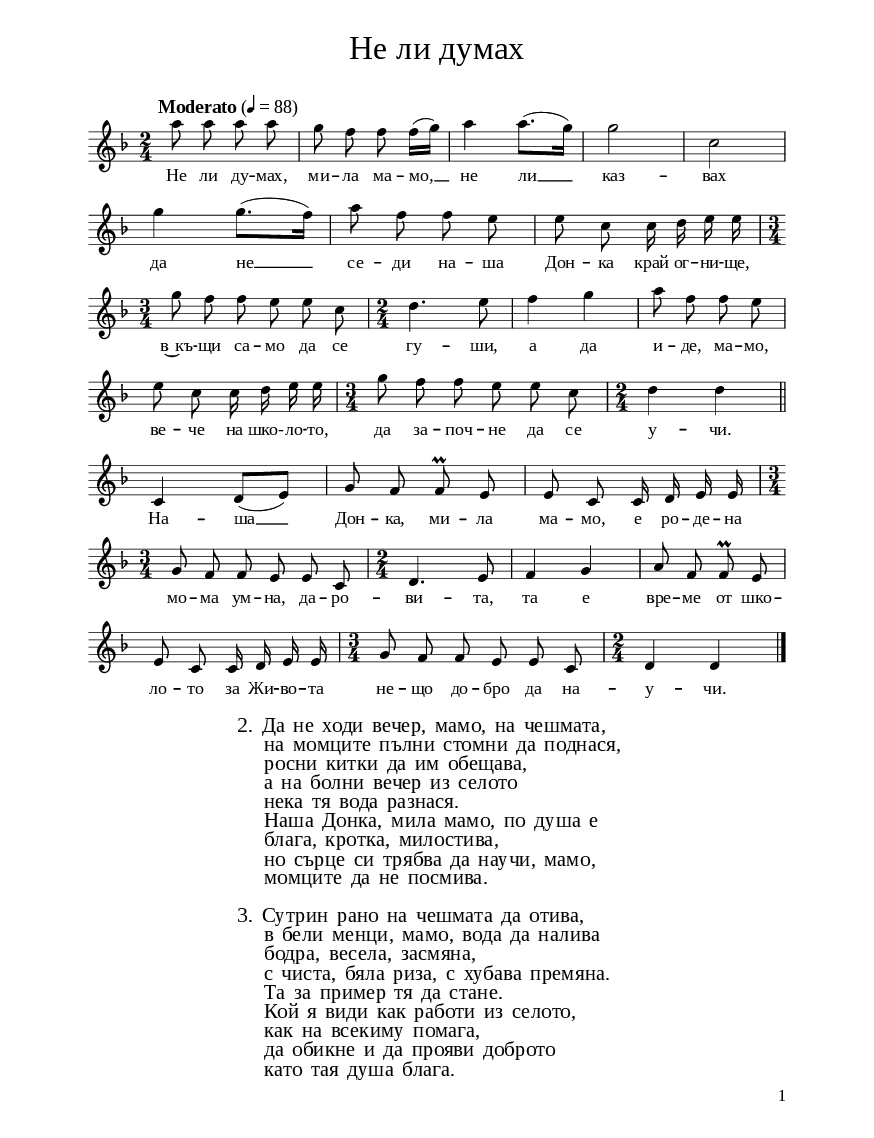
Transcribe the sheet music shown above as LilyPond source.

\version "2.24.2"

% include paper part and global functions
\include "include/globals.ily"

\bookpart {
  \label #'ref154
  \tocItem \markup "Не ли думах"
   \paper {
    print-all-headers = ##t
    print-page-number = ##t
    print-first-page-number = ##t

    % put page numbers on the bottom
    oddHeaderMarkup = \markup ""
    evenHeaderMarkup = \markup ""
    oddFooterMarkup = \markup
    \fill-line {
      ""
      \if \should-print-page-number \fromproperty #'page:page-number-string
    }
    evenFooterMarkup = \markup
    \fill-line {
      \if \should-print-page-number \fromproperty #'page:page-number-string
      ""
    }

    left-margin = 1.5\cm
    right-margin = 1.5\cm
    top-margin = 1.6\cm
    bottom-margin = 1.2\cm
    ragged-bottom = ##t % do not spread the staves to fill the whole vertical space

    % change distance between staves
    system-system-spacing =
    #'((basic-distance . 9)
       (minimum-distance . 6)
       (padding . 1)
       (stretchability . 12))
  }
  \score {
    \include "include/score-layout.ily"

    \new Voice \absolute {
      \clef treble
      \key d \minor
      \time 2/4
      \tempoFunc "Moderato" 4 "88"
      \autoBeamOff

      a''8 a''8 a''8 a''8 | % 2
      g''8 f''8 f''8 f''16 [ ( g''16 ) ] | % 3
      a''4 a''8. [( g''16 )] | % 4
      g''2 | % 5
      c''2 \break | % 6
      g''4 g''8. [( f''16 )] | % 7
      a''8 f''8 f''8 e''8 | % 8
      e''8 c''8 c''16 d''16 e''16 e''16 \break | % 9
      \time 3/4  g''8 f''8 f''8 e''8 e''8 c''8 |
      \time 2/4  d''4. e''8 | % 11
      f''4 g''4 | % 12
      a''8 f''8 f''8 e''8 \break | % 13
      e''8 c''8 c''16 d''16 e''16 e''16 | % 14
      \time 3/4  g''8 f''8 f''8 e''8 e''8 c''8 | % 15
      \time 2/4  d''4 d''4 \bar "||"
      \break | % 16
      c'4 d'8 [( e'8 )] | % 17
      g'8 f'8 f'8\prall e'8 | % 18
      e'8 c'8 c'16 d'16 e'16 e'16 \break | % 19
      \time 3/4  g'8 f'8 f'8 e'8 e'8 c'8 |
      \time 2/4  d'4. e'8 | % 21
      f'4 g'4 | % 22
      a'8 f'8 f'8\prall e'8 \break | % 23
      e'8 c'8 c'16 d'16 e'16 e'16 | % 24
      \time 3/4  g'8 f'8 f'8 e'8 e'8 c'8 | % 25
      \time 2/4  d'4 d'4 \bar "|."
    }

    \addlyrics {
      Не ли ду
      -- мах, ми -- ла ма -- мо, __ не ли __ каз -- вах да
      не __ се -- ди на -- ша Дон -- ка край ог -- ни --
      ще, в~къ -- щи са -- мо да се гу -- ши, а да
      и -- де, ма -- мо, ве -- че на "шко-" -- ло -- то,
      да за -- поч -- не да се у -- чи. На -- ша __ Дон
      -- ка, ми -- ла ма -- мо, е ро -- де -- на мо --
      ма ум -- на, да -- ро -- ви -- та, та е вре --
      ме от шко -- ло -- то за Жи -- во -- та не --
      що до -- бро да на -- у -- чи.
    }

    \header {
      title = \titleFunc "Не ли думах" "Ne li dumah"
    }

    \midi{}

  } % score

 \markup \fontsize #+2.5 {
   \hspace #12
    \override #'(baseline-skip . 1.8)
      
      \column {

        \line {   "   " 2. Да не ходи вечер, мамо, на чешмата,}

        \line {   "        " на момците пълни стомни да поднася,}

        \line {   "        " росни китки да им обещава,}

        \line {   "        " а на болни вечер из селото} 

        \line {   "        " нека тя вода разнася.}

        \line {   "        " Наша Донка, мила мамо, по душа е}

        \line {   "        " блага, кротка, милостива,}

        \line {   "        " но сърце си трябва да научи, мамо,}

        \line {   "        " момците да не посмива.}
          \line {   "   "}

          \line {   "   " 3. Сутрин рано на чешмата да отива,}

        \line {   "        " в бели менци, мамо, вода да налива}

        \line {   "        " бодра, весела, засмяна,}

        \line {   "        " с чиста, бяла риза, с хубава премяна.}

        \line {   "        " Та за пример тя да стане.}

        \line {   "        " Кой я види как работи из селото,}

        \line {   "        " как на всекиму помага,}

        \line {   "        " да обикне и да прояви доброто}

        \line {   "        " като тая душа блага.}
      }
    } % markup


} % bookpart
